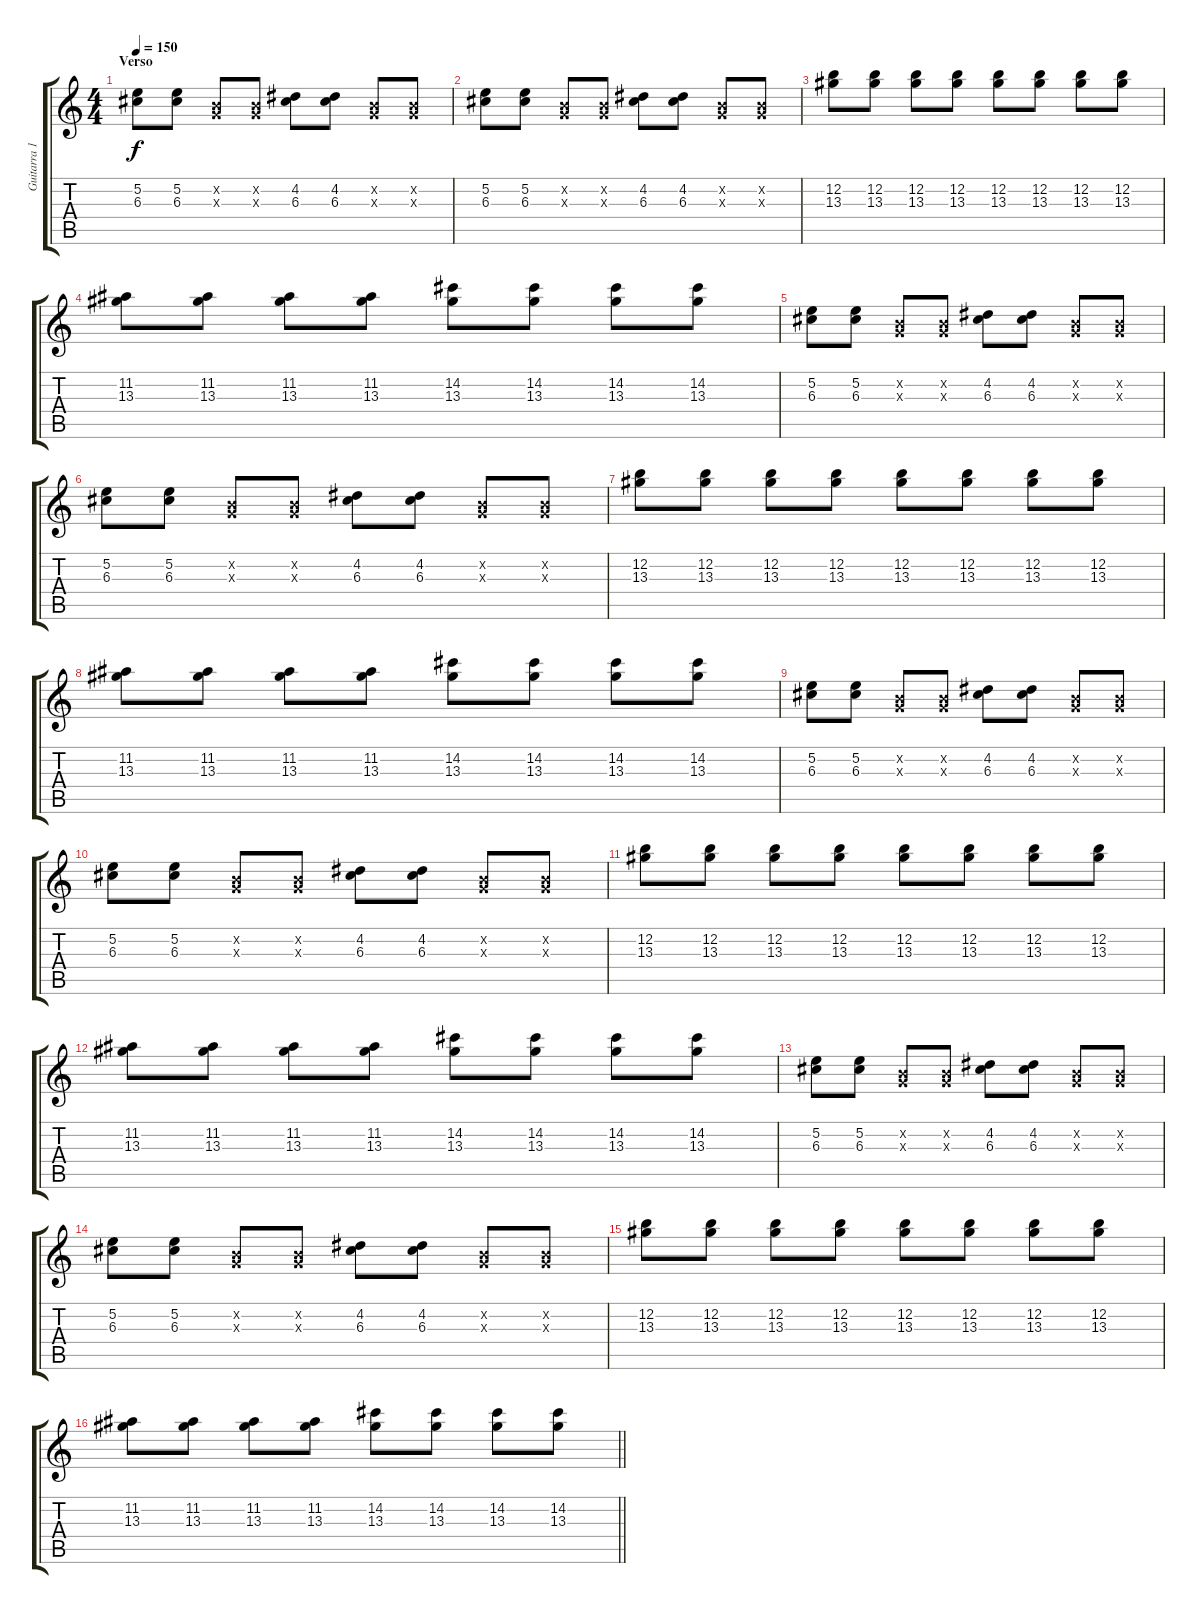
\track ("Guitarra 1" "Guitarra 1") {instrument overdrivenguitar}
\staff {score tabs}
\tuning (E4 B3 G3 D3 A2 E2) {hide}
\ts (4 4)
\section ("" "Verso")
\tempo 150
\clef g2
\ks c
(5.2 6.3).8{dy f} (5.2 6.3).8 (0.2{x} 0.3{x}).8 (0.2{x} 0.3{x}).8 (4.2 6.3).8 (4.2 6.3).8 (0.2{x} 0.3{x}).8 (0.2{x} 0.3{x}).8 |
(5.2 6.3).8 (5.2 6.3).8 (0.2{x} 0.3{x}).8 (0.2{x} 0.3{x}).8 (4.2 6.3).8 (4.2 6.3).8 (0.2{x} 0.3{x}).8 (0.2{x} 0.3{x}).8 |
(12.2 13.3).8 (12.2 13.3).8 (12.2 13.3).8 (12.2 13.3).8 (12.2 13.3).8 (12.2 13.3).8 (12.2 13.3).8 (12.2 13.3).8 |
(11.2 13.3).8 (11.2 13.3).8 (11.2 13.3).8 (11.2 13.3).8 (14.2 13.3).8 (14.2 13.3).8 (14.2 13.3).8 (14.2 13.3).8 |
(5.2 6.3).8 (5.2 6.3).8 (0.2{x} 0.3{x}).8 (0.2{x} 0.3{x}).8 (4.2 6.3).8 (4.2 6.3).8 (0.2{x} 0.3{x}).8 (0.2{x} 0.3{x}).8 |
(5.2 6.3).8 (5.2 6.3).8 (0.2{x} 0.3{x}).8 (0.2{x} 0.3{x}).8 (4.2 6.3).8 (4.2 6.3).8 (0.2{x} 0.3{x}).8 (0.2{x} 0.3{x}).8 |
(12.2 13.3).8 (12.2 13.3).8 (12.2 13.3).8 (12.2 13.3).8 (12.2 13.3).8 (12.2 13.3).8 (12.2 13.3).8 (12.2 13.3).8 |
(11.2 13.3).8 (11.2 13.3).8 (11.2 13.3).8 (11.2 13.3).8 (14.2 13.3).8 (14.2 13.3).8 (14.2 13.3).8 (14.2 13.3).8 |
(5.2 6.3).8 (5.2 6.3).8 (0.2{x} 0.3{x}).8 (0.2{x} 0.3{x}).8 (4.2 6.3).8 (4.2 6.3).8 (0.2{x} 0.3{x}).8 (0.2{x} 0.3{x}).8 |
(5.2 6.3).8 (5.2 6.3).8 (0.2{x} 0.3{x}).8 (0.2{x} 0.3{x}).8 (4.2 6.3).8 (4.2 6.3).8 (0.2{x} 0.3{x}).8 (0.2{x} 0.3{x}).8 |
(12.2 13.3).8 (12.2 13.3).8 (12.2 13.3).8 (12.2 13.3).8 (12.2 13.3).8 (12.2 13.3).8 (12.2 13.3).8 (12.2 13.3).8 |
(11.2 13.3).8 (11.2 13.3).8 (11.2 13.3).8 (11.2 13.3).8 (14.2 13.3).8 (14.2 13.3).8 (14.2 13.3).8 (14.2 13.3).8 |
(5.2 6.3).8 (5.2 6.3).8 (0.2{x} 0.3{x}).8 (0.2{x} 0.3{x}).8 (4.2 6.3).8 (4.2 6.3).8 (0.2{x} 0.3{x}).8 (0.2{x} 0.3{x}).8 |
(5.2 6.3).8 (5.2 6.3).8 (0.2{x} 0.3{x}).8 (0.2{x} 0.3{x}).8 (4.2 6.3).8 (4.2 6.3).8 (0.2{x} 0.3{x}).8 (0.2{x} 0.3{x}).8 |
(12.2 13.3).8 (12.2 13.3).8 (12.2 13.3).8 (12.2 13.3).8 (12.2 13.3).8 (12.2 13.3).8 (12.2 13.3).8 (12.2 13.3).8 |
\barLineRight lightlight
(11.2 13.3).8 (11.2 13.3).8 (11.2 13.3).8 (11.2 13.3).8 (14.2 13.3).8 (14.2 13.3).8 (14.2 13.3).8 (14.2 13.3).8
